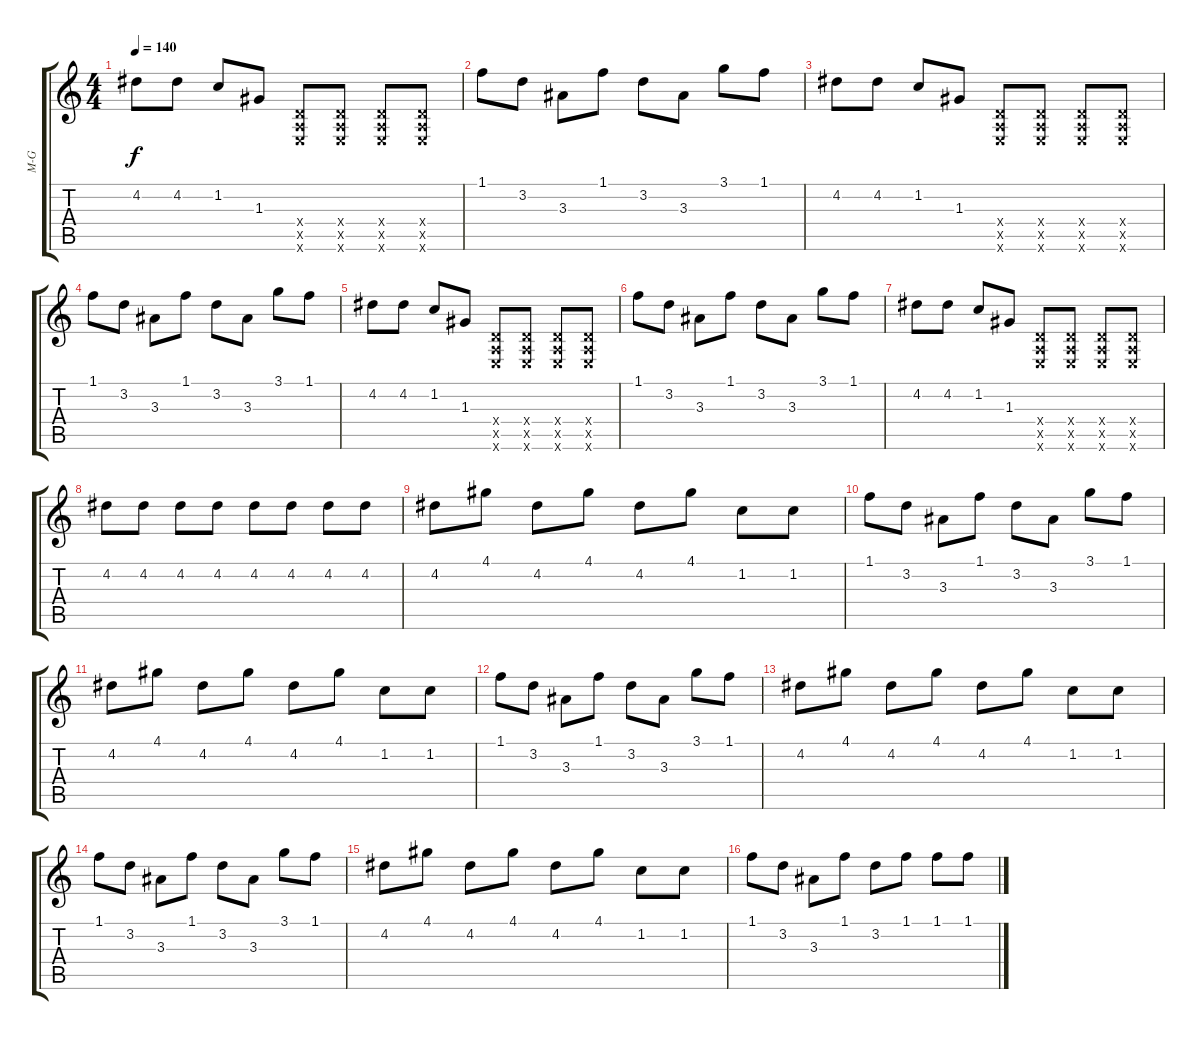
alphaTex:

\track ("M-G" "M-G") {instrument overdrivenguitar}
\staff {score tabs}
\tuning (E4 B3 G3 D3 A2 E2) {hide}
\ts (4 4)
\tempo 140
\clef g2
\ks c
4.2.8{dy f} 4.2.8 1.2.8 1.3.8 (0.4{x} 0.5{x} 0.6{x}).8 (0.4{x} 0.5{x} 0.6{x}).8 (0.4{x} 0.5{x} 0.6{x}).8 (0.4{x} 0.5{x} 0.6{x}).8 |
1.1.8 3.2.8 3.3.8 1.1.8 3.2.8 3.3.8 3.1.8 1.1.8 |
4.2.8 4.2.8 1.2.8 1.3.8 (0.4{x} 0.5{x} 0.6{x}).8 (0.4{x} 0.5{x} 0.6{x}).8 (0.4{x} 0.5{x} 0.6{x}).8 (0.4{x} 0.5{x} 0.6{x}).8 |
1.1.8 3.2.8 3.3.8 1.1.8 3.2.8 3.3.8 3.1.8 1.1.8 |
4.2.8 4.2.8 1.2.8 1.3.8 (0.4{x} 0.5{x} 0.6{x}).8 (0.4{x} 0.5{x} 0.6{x}).8 (0.4{x} 0.5{x} 0.6{x}).8 (0.4{x} 0.5{x} 0.6{x}).8 |
1.1.8 3.2.8 3.3.8 1.1.8 3.2.8 3.3.8 3.1.8 1.1.8 |
4.2.8 4.2.8 1.2.8 1.3.8 (0.4{x} 0.5{x} 0.6{x}).8 (0.4{x} 0.5{x} 0.6{x}).8 (0.4{x} 0.5{x} 0.6{x}).8 (0.4{x} 0.5{x} 0.6{x}).8 |
4.2.8 4.2.8 4.2.8 4.2.8 4.2.8 4.2.8 4.2.8 4.2.8 |
4.2.8 4.1.8 4.2.8 4.1.8 4.2.8 4.1.8 1.2.8 1.2.8 |
1.1.8 3.2.8 3.3.8 1.1.8 3.2.8 3.3.8 3.1.8 1.1.8 |
4.2.8 4.1.8 4.2.8 4.1.8 4.2.8 4.1.8 1.2.8 1.2.8 |
1.1.8 3.2.8 3.3.8 1.1.8 3.2.8 3.3.8 3.1.8 1.1.8 |
4.2.8 4.1.8 4.2.8 4.1.8 4.2.8 4.1.8 1.2.8 1.2.8 |
1.1.8 3.2.8 3.3.8 1.1.8 3.2.8 3.3.8 3.1.8 1.1.8 |
4.2.8 4.1.8 4.2.8 4.1.8 4.2.8 4.1.8 1.2.8 1.2.8 |
1.1.8 3.2.8 3.3.8 1.1.8 3.2.8 1.1.8 1.1.8 1.1.8
